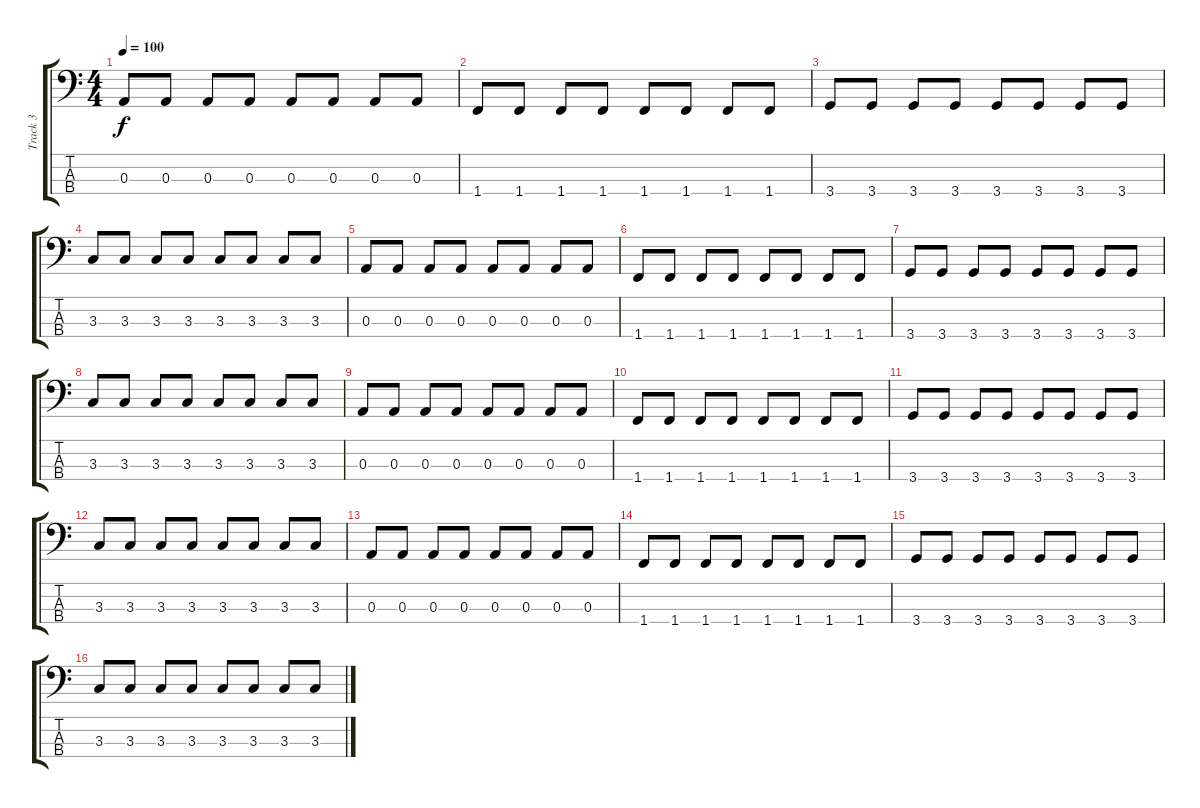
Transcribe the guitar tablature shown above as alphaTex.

\track ("Track 3" "Track 3") {instrument electricbassfinger}
\staff {score tabs}
\tuning (G2 D2 A1 E1) {hide}
\ts (4 4)
\tempo 100
\clef f4
\ks c
0.3.8{dy f} 0.3.8 0.3.8 0.3.8 0.3.8 0.3.8 0.3.8 0.3.8 |
1.4.8 1.4.8 1.4.8 1.4.8 1.4.8 1.4.8 1.4.8 1.4.8 |
3.4.8 3.4.8 3.4.8 3.4.8 3.4.8 3.4.8 3.4.8 3.4.8 |
3.3.8 3.3.8 3.3.8 3.3.8 3.3.8 3.3.8 3.3.8 3.3.8 |
0.3.8 0.3.8 0.3.8 0.3.8 0.3.8 0.3.8 0.3.8 0.3.8 |
1.4.8 1.4.8 1.4.8 1.4.8 1.4.8 1.4.8 1.4.8 1.4.8 |
3.4.8 3.4.8 3.4.8 3.4.8 3.4.8 3.4.8 3.4.8 3.4.8 |
3.3.8 3.3.8 3.3.8 3.3.8 3.3.8 3.3.8 3.3.8 3.3.8 |
0.3.8 0.3.8 0.3.8 0.3.8 0.3.8 0.3.8 0.3.8 0.3.8 |
1.4.8 1.4.8 1.4.8 1.4.8 1.4.8 1.4.8 1.4.8 1.4.8 |
3.4.8 3.4.8 3.4.8 3.4.8 3.4.8 3.4.8 3.4.8 3.4.8 |
3.3.8 3.3.8 3.3.8 3.3.8 3.3.8 3.3.8 3.3.8 3.3.8 |
0.3.8 0.3.8 0.3.8 0.3.8 0.3.8 0.3.8 0.3.8 0.3.8 |
1.4.8 1.4.8 1.4.8 1.4.8 1.4.8 1.4.8 1.4.8 1.4.8 |
3.4.8 3.4.8 3.4.8 3.4.8 3.4.8 3.4.8 3.4.8 3.4.8 |
3.3.8 3.3.8 3.3.8 3.3.8 3.3.8 3.3.8 3.3.8 3.3.8
